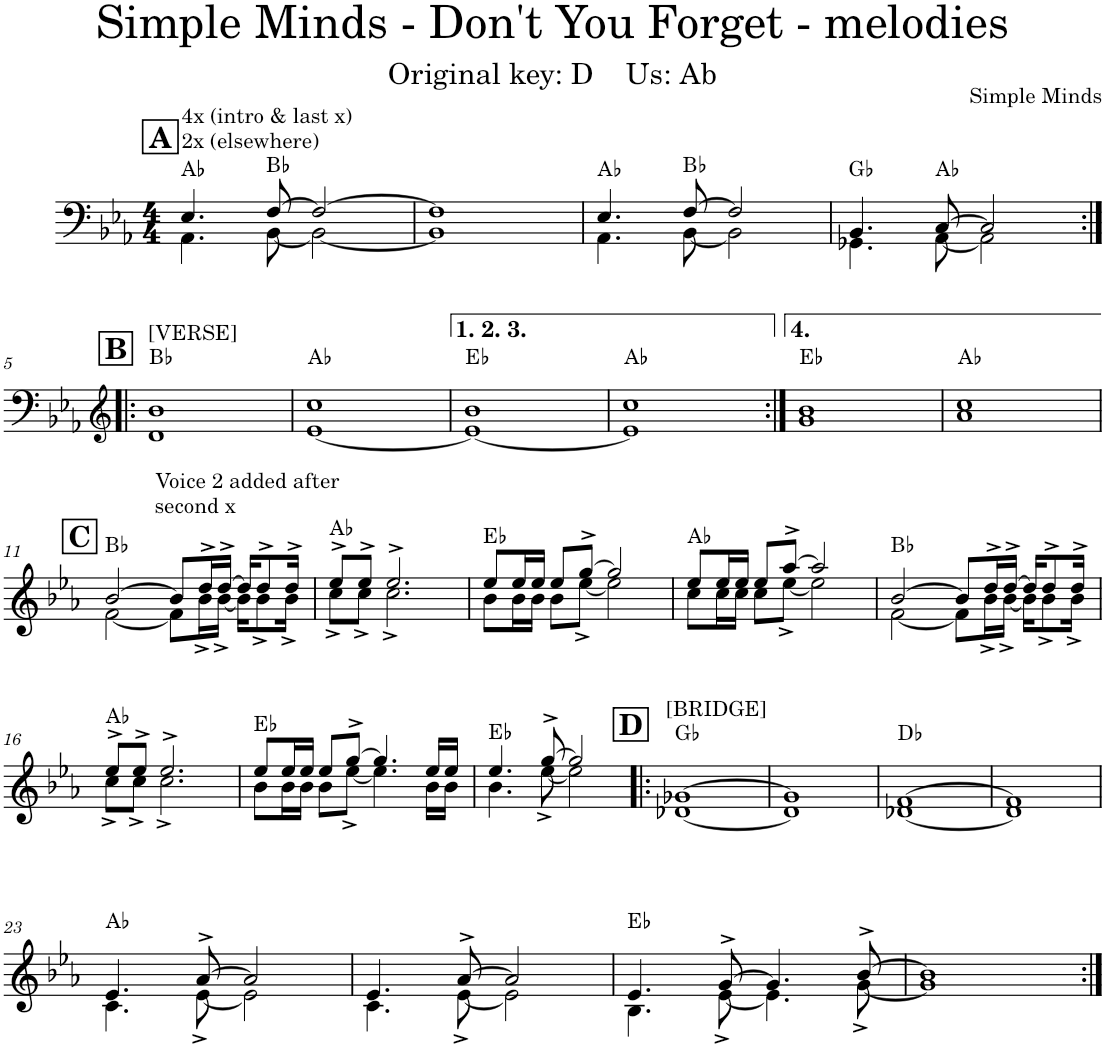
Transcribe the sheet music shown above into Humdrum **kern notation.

**kern	**kern	**harte
*part1	*part1	*part1
*staff2	*staff1	*
*I"Piano	*	*
*I'Pno.	*	*
*stria5	*	*
*clefF4	*clefF4	*
*k[b-e-a-]	*k[b-e-a-]	*
*M4/4	*M4/4	*
!!LO:REH:place=s1:a:B:cj:fs=14:t=A
=1	=1	=1
*	*^	*
!	!LO:TX:a:t=4x (intro & last x)	!	!
!	!LO:TX:a:t=2x (elsewhere)	!	!
4.AA-	4.E-/	4.AA-\	Ab:maj
8r	[8F/	[8BB-\	Bb:maj
2r	2F/_	2BB-\_	.
=2	=2	=2	=2
1r	1F]	1BB-]	.
=3	=3	=3	=3
1r	4.E-/	4.AA-\	Ab:maj
.	[8F/	[8BB-\	Bb:maj
.	2F/]	2BB-\]	.
=4	=4	=4	=4
1r	4.BB-/	4.GG-X\	Gb:maj
.	[8C/	[8AA-\	Ab:maj
.	2C/]	2AA-\]	.
!!LO:LB:g=z	!!
!!LO:REH:place=s1:a:B:cj:fs=14:t=B	!!
=5:|!|:	=5:|!|:	=5:|!|:	=5:|!|:
*	*clefG2	*	*
!	!LO:TX:a:t=[VERSE]	!	!
!	!LO:TX:b:t=Voice 2 added after	!	!
!	!LO:TX:b:t=second x	!	!
1r	1b-	1d	Bb:maj
=6	=6	=6	=6
1r	1cc	[1e-	Ab:maj
=7	=7	=7	=7
1r	1b-	1e-_	Eb:maj
=8	=8	=8	=8
1r	1cc	1e-]	Ab:maj
=9:|!	=9:|!	=9:|!	=9:|!
1r	1b-	1g	Eb:maj
=10	=10	=10	=10
1r	1cc	1a-	Ab:maj
!!LO:LB:g=z	!!
!!LO:REH:place=s1:a:B:cj:fs=14:t=C	!!
=11	=11	=11	=11
1r	[2b-/	[2f\	Bb:maj
.	8b-/L]	8f\L]	.
.	16dd^/L	16b-^\L	.
.	[16dd^/JJ	[16b-^\JJ	.
.	16dd/KL]	16b-\KL]	.
.	8dd^/	8b-^\	.
.	16dd^/Jk	16b-^\Jk	.
=12	=12	=12	=12
1r	8ee-^/L	8cc^\L	Ab:maj
.	8ee-^/J	8cc^\J	.
.	2.ee-^/	2.cc^\	.
=13	=13	=13	=13
1r	8ee-/L	8b-\L	Eb:maj
.	16ee-/L	16b-\L	.
.	16ee-/JJ	16b-\JJ	.
.	8ee-/L	8b-\L	.
.	[8gg^/J	[8ee-^\J	.
.	2gg/]	2ee-\]	.
=14	=14	=14	=14
1r	8ee-/L	8cc\L	Ab:maj
.	16ee-/L	16cc\L	.
.	16ee-/JJ	16cc\JJ	.
.	8ee-/L	8cc\L	.
.	[8aa-^/J	[8ee-^\J	.
.	2aa-/]	2ee-\]	.
=15	=15	=15	=15
1r	[2b-/	[2f\	Bb:maj
.	8b-/L]	8f\L]	.
.	16dd^/L	16b-^\L	.
.	[16dd^/JJ	[16b-^\JJ	.
.	16dd/KL]	16b-\KL]	.
.	8dd^/	8b-^\	.
.	16dd^/Jk	16b-^\Jk	.
!!LO:LB:g=z	!!
=16	=16	=16	=16
1r	8ee-^/L	8cc^\L	Ab:maj
.	8ee-^/J	8cc^\J	.
.	2.ee-^/	2.cc^\	.
=17	=17	=17	=17
1r	8ee-/L	8b-\L	Eb:maj
.	16ee-/L	16b-\L	.
.	16ee-/JJ	16b-\JJ	.
.	8ee-/L	8b-\L	.
.	[8gg^/J	[8ee-^\J	.
.	4.gg/]	4.ee-\]	.
.	16ee-/LL	16b-\LL	.
.	16ee-/JJ	16b-\JJ	.
=18	=18	=18	=18
1r	4.ee-/	4.b-\	Eb:maj
.	[8gg^/	[8ee-^\	.
.	2gg/]	2ee-\]	.
!!LO:REH:place=s1:a:B:cj:fs=14:t=D	!!
=19!|:	=19!|:	=19!|:	=19!|:
!	!LO:TX:a:t=[BRIDGE]	!	!
1r	[1g-X	[1d-X	Gb:maj
=20	=20	=20	=20
1r	1g-]	1d-]	.
=21	=21	=21	=21
1r	[1f	[1d-X	Db:maj
=22	=22	=22	=22
1r	1f]	1d-]	.
!!LO:LB:g=z	!!
=23	=23	=23	=23
1r	4.e-/	4.c\	Ab:maj
.	[8a-^/	[8e-^\	.
.	2a-/]	2e-\]	.
=24	=24	=24	=24
1r	4.e-/	4.c\	.
.	[8a-^/	[8e-^\	.
.	2a-/]	2e-\]	.
=25	=25	=25	=25
1r	4.e-/	4.B-\	Eb:maj
.	[8g^/	[8e-^\	.
.	4.g/]	4.e-\]	.
.	[8b-^/	[8g^\	.
=26	=26	=26	=26
1r	1b-]	1g]	.
*	*v	*v	*
=:|!	=:|!	=:|!
*-	*-	*-
